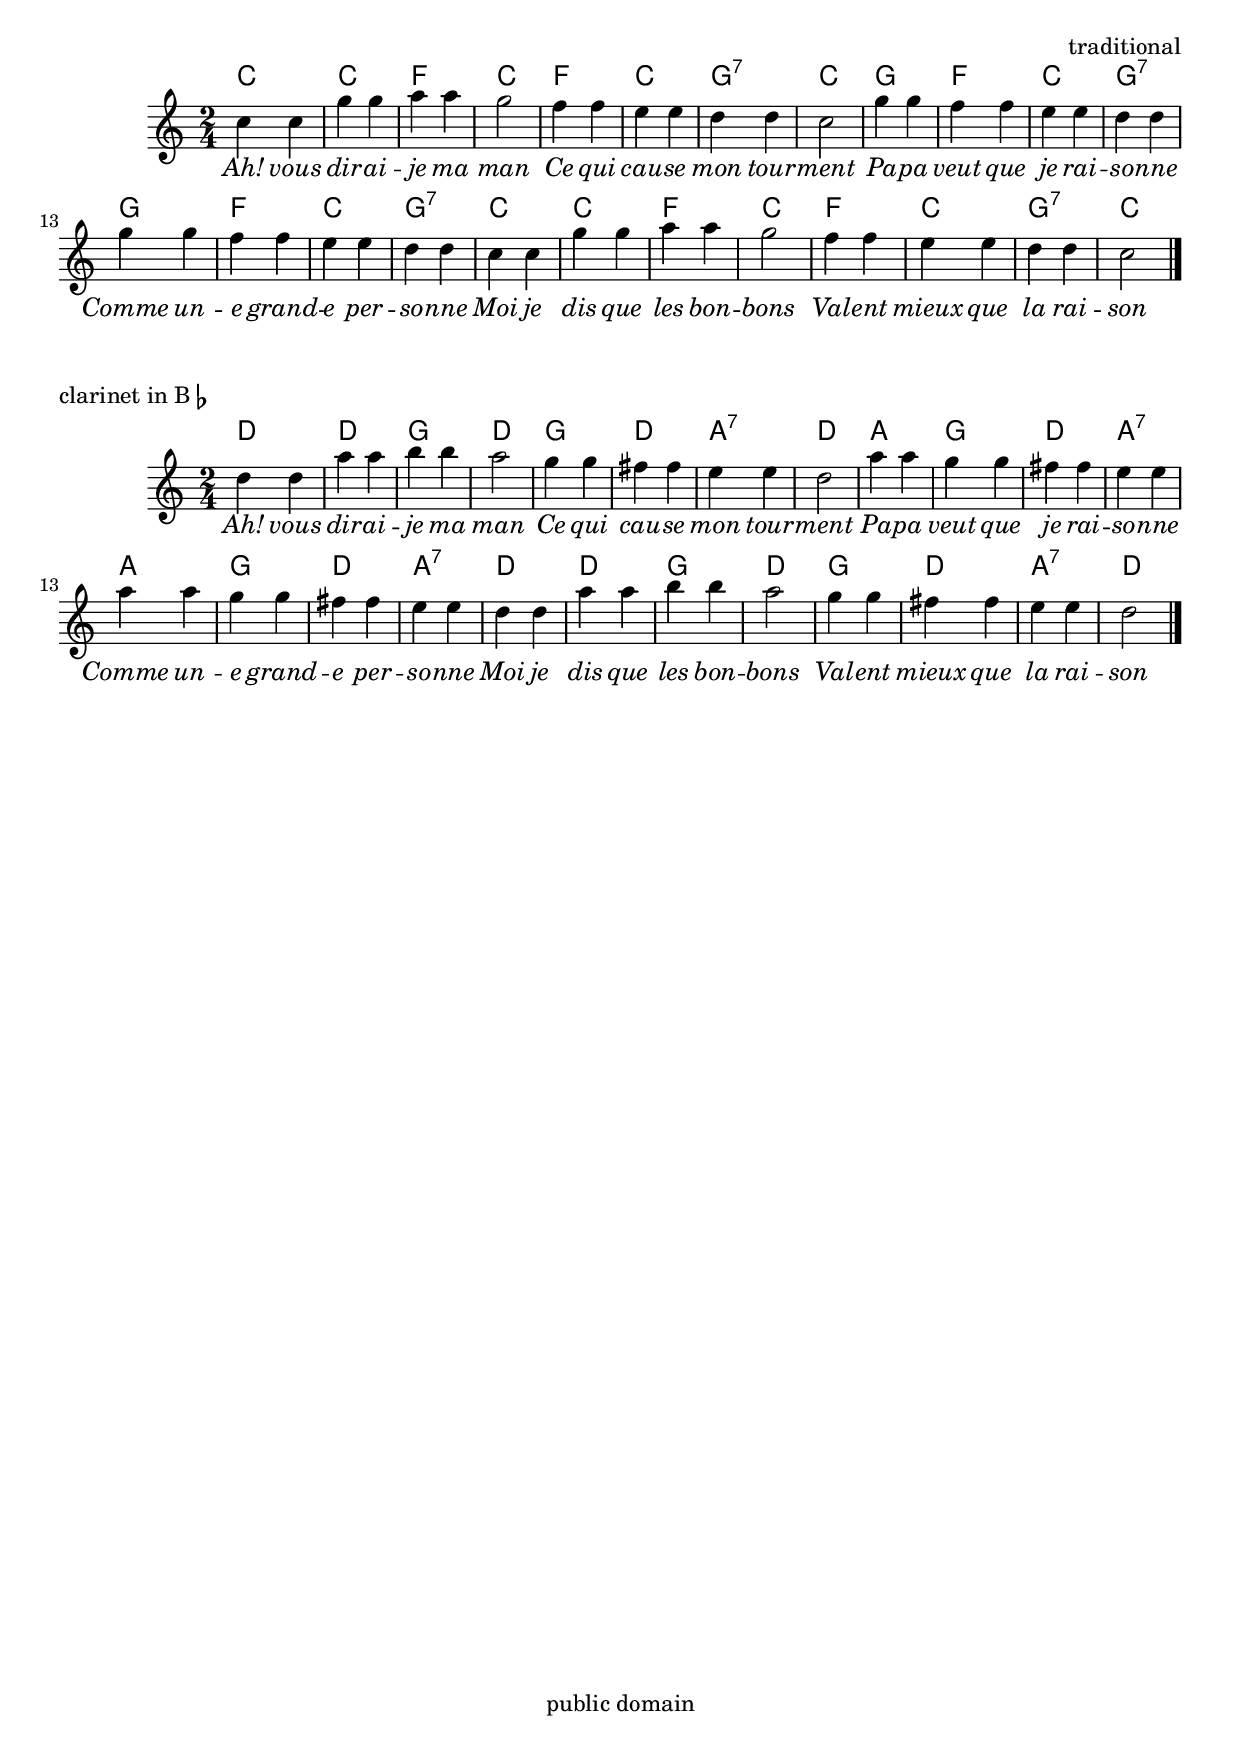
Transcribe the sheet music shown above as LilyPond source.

\version "2.7.39"
\header{
  filename = "twinkle-pop.ly"
  composer = "traditional"
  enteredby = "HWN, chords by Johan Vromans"
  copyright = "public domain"
}


melodie = \relative c'' {
  \clef "violin"
  \time 2/4 

  | c4 c  | g' g | a a | g2
  | f4 f  | e e  | d d | c2
  | g'4 g | f f  | e e | d d
  | g  g  | f f  | e e | d d
  %% copy 1-8
  | c4 c  | g' g | a a | g2
  | f4 f  | e e  | d d | c2 \bar "|."
}

acc = \chords {
  c2 c f c
  f c g:7 c
  g f c  g:7
  g f c  g:7
  %% copy 1-8
  c2 c f c
  f c g:7 c
}

text = \lyrics { 
  \override LyricText  #'font-shape = #'italic

  Ah!4 vous dir -- ai -- je ma man2
  Ce4 qui cau -- se mon tour -- ment2
  Pa4 --  pa veut que je rai -- so -- nne
  Comme4 un -- e grand -- e per -- so -- nne
  Moi4 je dis que les bon -- bons2
  Val4 -- ent mieux que la rai -- son2
  
}

\score {
  <<  
    \acc
    \new Staff = "melody" \melodie
    \text
  >>
  \header{
    title = "Ah, vous dirais-je, maman "
  }
  \layout {  }
}

\score {
  <<  
    \context ChordNames \transpose c d\acc
    \context Staff = "melody" \transpose c d\melodie
    \context Lyrics \text
  >>
  \header{
    piece = \markup  { "clarinet in B" \flat }
  }
  \layout {  }
}
